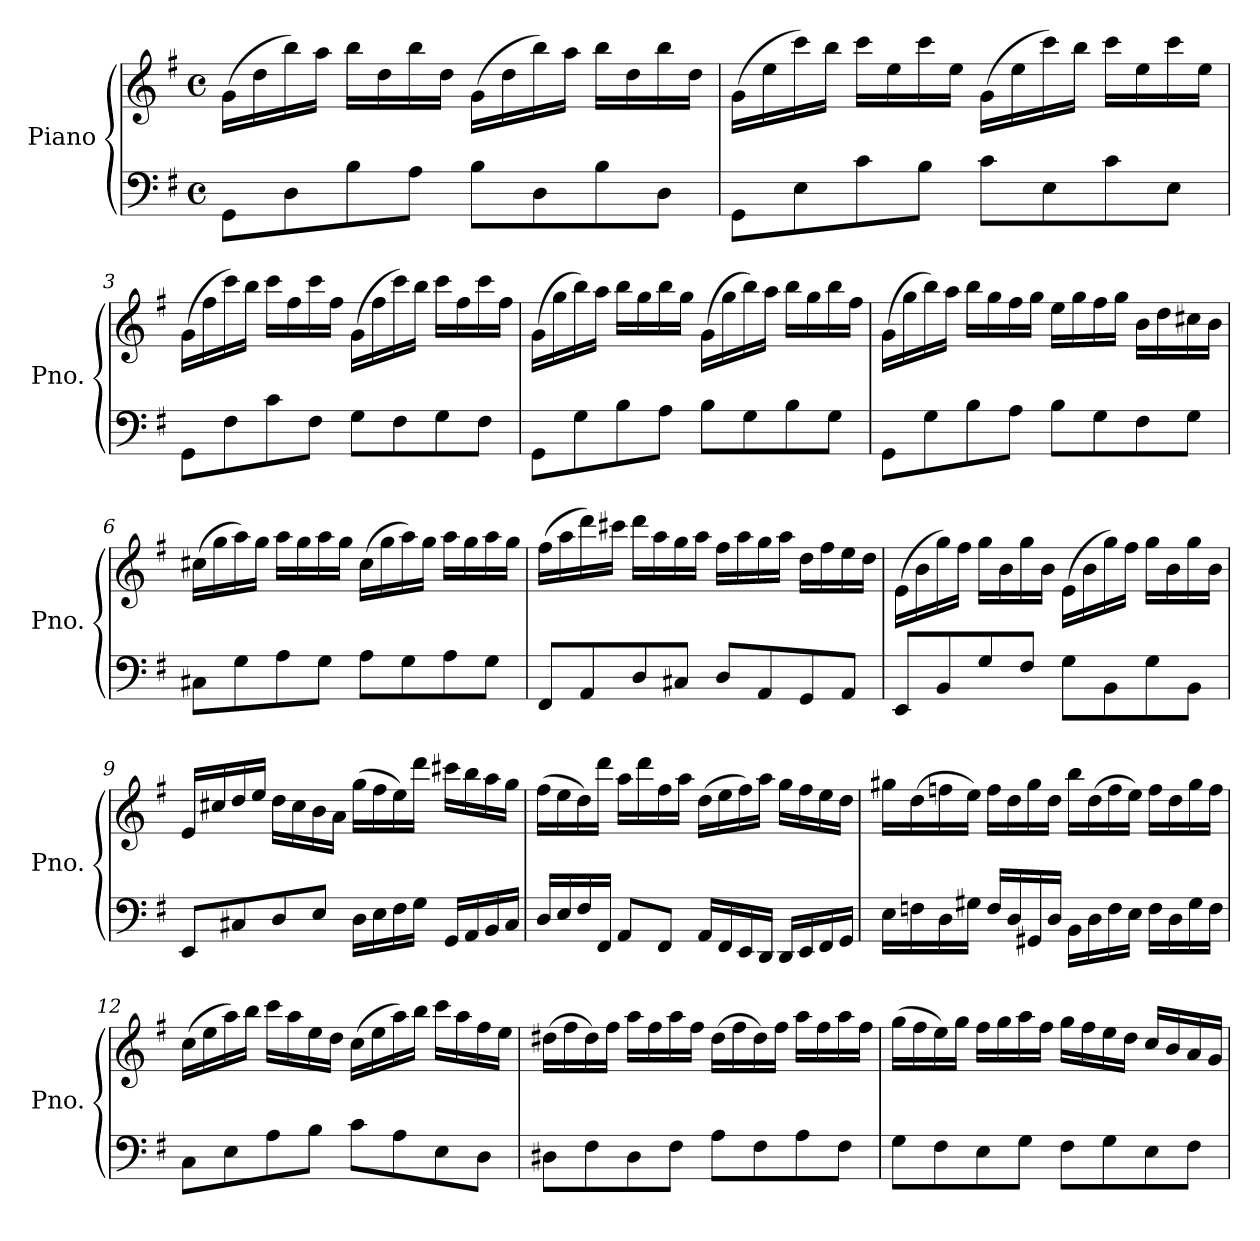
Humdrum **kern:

**kern	**kern
*part1	*part1
*staff2	*staff1
*I"Piano	*
*I'Pno.	*
*clefF4	*clefG2
*k[f#]	*k[f#]
*M4/4	*M4/4
*met(c)	*met(c)
*MM70	*MM70
=1	=1
8GG\L	(>16g\LL
.	16dd\
8D\	16bb\)
.	16aa\JJ
8B\	16bb\LL
.	16dd\
8A\J	16bb\
.	16dd\JJ
8B\L	(>16g\LL
.	16dd\
8D\	16bb\)
.	16aa\JJ
8B\	16bb\LL
.	16dd\
8D\J	16bb\
.	16dd\JJ
=2	=2
8GG\L	(>16g\LL
.	16ee\
8E\	16ccc\)
.	16bb\JJ
8c\	16ccc\LL
.	16ee\
8B\J	16ccc\
.	16ee\JJ
8c\L	(>16g\LL
.	16ee\
8E\	16ccc\)
.	16bb\JJ
8c\	16ccc\LL
.	16ee\
8E\J	16ccc\
.	16ee\JJ
!!LO:LB:g=z
=3	=3
8GG\L	(>16g\LL
.	16ff#\
8F#\	16ccc\)
.	16bb\JJ
8c\	16ccc\LL
.	16ff#\
8F#\J	16ccc\
.	16ff#\JJ
8G\L	(>16g\LL
.	16ff#\
8F#\	16ccc\)
.	16bb\JJ
8G\	16ccc\LL
.	16ff#\
8F#\J	16ccc\
.	16ff#\JJ
=4	=4
8GG\L	(>16g\LL
.	16gg\
8G\	16bb\)
.	16aa\JJ
8B\	16bb\LL
.	16gg\
8A\J	16bb\
.	16gg\JJ
8B\L	(>16g\LL
.	16gg\
8G\	16bb\)
.	16aa\JJ
8B\	16bb\LL
.	16gg\
8G\J	16bb\
.	16ff#\JJ
!!LO:LB:g=z
=5	=5
8GG\L	(>16g\LL
.	16gg\
8G\	16bb\)
.	16aa\JJ
8B\	16bb\LL
.	16gg\
8A\J	16ff#\
.	16gg\JJ
8B\L	16ee\LL
.	16gg\
8G\	16ff#\
.	16gg\JJ
8F#\	16b\LL
.	16dd\
8G\J	16cc#X\
.	16b\JJ
=6	=6
8C#X\L	(>16cc#X\LL
.	16gg\
8G\	16aa\)
.	16gg\JJ
8A\	16aa\LL
.	16gg\
8G\J	16aa\
.	16gg\JJ
8A\L	(>16cc#\LL
.	16gg\
8G\	16aa\)
.	16gg\JJ
8A\	16aa\LL
.	16gg\
8G\J	16aa\
.	16gg\JJ
!!LO:LB:g=z
=7	=7
8FF#/L	(>16ff#\LL
.	16aa\
8AA/	16ddd\)
.	16ccc#X\JJ
8D/	16ddd\LL
.	16aa\
8C#X/J	16gg\
.	16aa\JJ
8D/L	16ff#\LL
.	16aa\
8AA/	16gg\
.	16aa\JJ
8GG/	16dd\LL
.	16ff#\
8AA/J	16ee\
.	16dd\JJ
=8	=8
8EE/L	(>16e\LL
.	16b\
8BB/	16gg\)
.	16ff#\JJ
8G/	16gg\LL
.	16b\
8F#/J	16gg\
.	16b\JJ
8G\L	(>16e\LL
.	16b\
8BB\	16gg\)
.	16ff#\JJ
8G\	16gg\LL
.	16b\
8BB\J	16gg\
.	16b\JJ
!!LO:LB:g=z
=9	=9
8EE/L	16e/LL
.	16cc#X/
8C#X/	16dd/
.	16ee/JJ
8D/	16dd\LL
.	16cc#\
8E/J	16b\
.	16a\JJ
16D\LL	(>16gg\LL
16E\	16ff#\
16F#\	16ee\)
16G\JJ	16ddd\JJ
16GG/LL	16ccc#X\LL
16AA/	16bb\
16BB/	16aa\
16C#/JJ	16gg\JJ
=10	=10
16D/LL	(>16ff#\LL
16E/	16ee\
16F#/	16dd\)
16FF#/JJ	16ddd\JJ
8AA/L	16aa\LL
.	16ddd\
8FF#/J	16ff#\
.	16aa\JJ
16AA/LL	(>16dd\LL
16FF#/	16ee\
16EE/	16ff#\)
16DD/JJ	16aa\JJ
16DD/LL	16gg\LL
16EE/	16ff#\
16FF#/	16ee\
16GG/JJ	16dd\JJ
!!LO:PB:g=z
=11	=11
16E\LL	16gg#X\LL
16Fn\	(>16dd\
16D\	16ffn\
16G#X\JJ	16ee\JJ)
16F/LL	16ff\LL
16D/	16dd\
16GG#X/	16gg#\
16D/JJ	16dd\JJ
16BB\LL	16bb\LL
16D\	(>16dd\
16F\	16ff\
16E\JJ	16ee\JJ)
16F\LL	16ff\LL
16D\	16dd\
16G#\	16gg#\
16F\JJ	16ff\JJ
=12	=12
8C\L	(>16cc\LL
.	16ee\
8E\	16aa\)
.	16bb\JJ
8A\	16ccc\LL
.	16aa\
8B\J	16ee\
.	16dd\JJ
8c\L	(>16cc\LL
.	16ee\
8A\	16aa\)
.	16bb\JJ
8E\	16ccc\LL
.	16aa\
8D\J	16ff#\
.	16ee\JJ
!!LO:LB:g=z
=13	=13
8D#X\L	(>16dd#X\LL
.	16ff#\
8F#\	16dd#\)
.	16ff#\JJ
8D#\	16aa\LL
.	16ff#\
8F#\J	16aa\
.	16ff#\JJ
8A\L	(>16dd#\LL
.	16ff#\
8F#\	16dd#\)
.	16ff#\JJ
8A\	16aa\LL
.	16ff#\
8F#\J	16aa\
.	16ff#\JJ
=14	=14
8G\L	(>16gg\LL
.	16ff#\
8F#\	16ee\)
.	16gg\JJ
8E\	16ff#\LL
.	16gg\
8G\J	16aa\
.	16ff#\JJ
8F#\L	16gg\LL
.	16ff#\
8G\	16ee\
.	16dd\JJ
8E\	16cc/LL
.	16b/
8F#\J	16a/
.	16g/JJ
=	=
*-	*-
